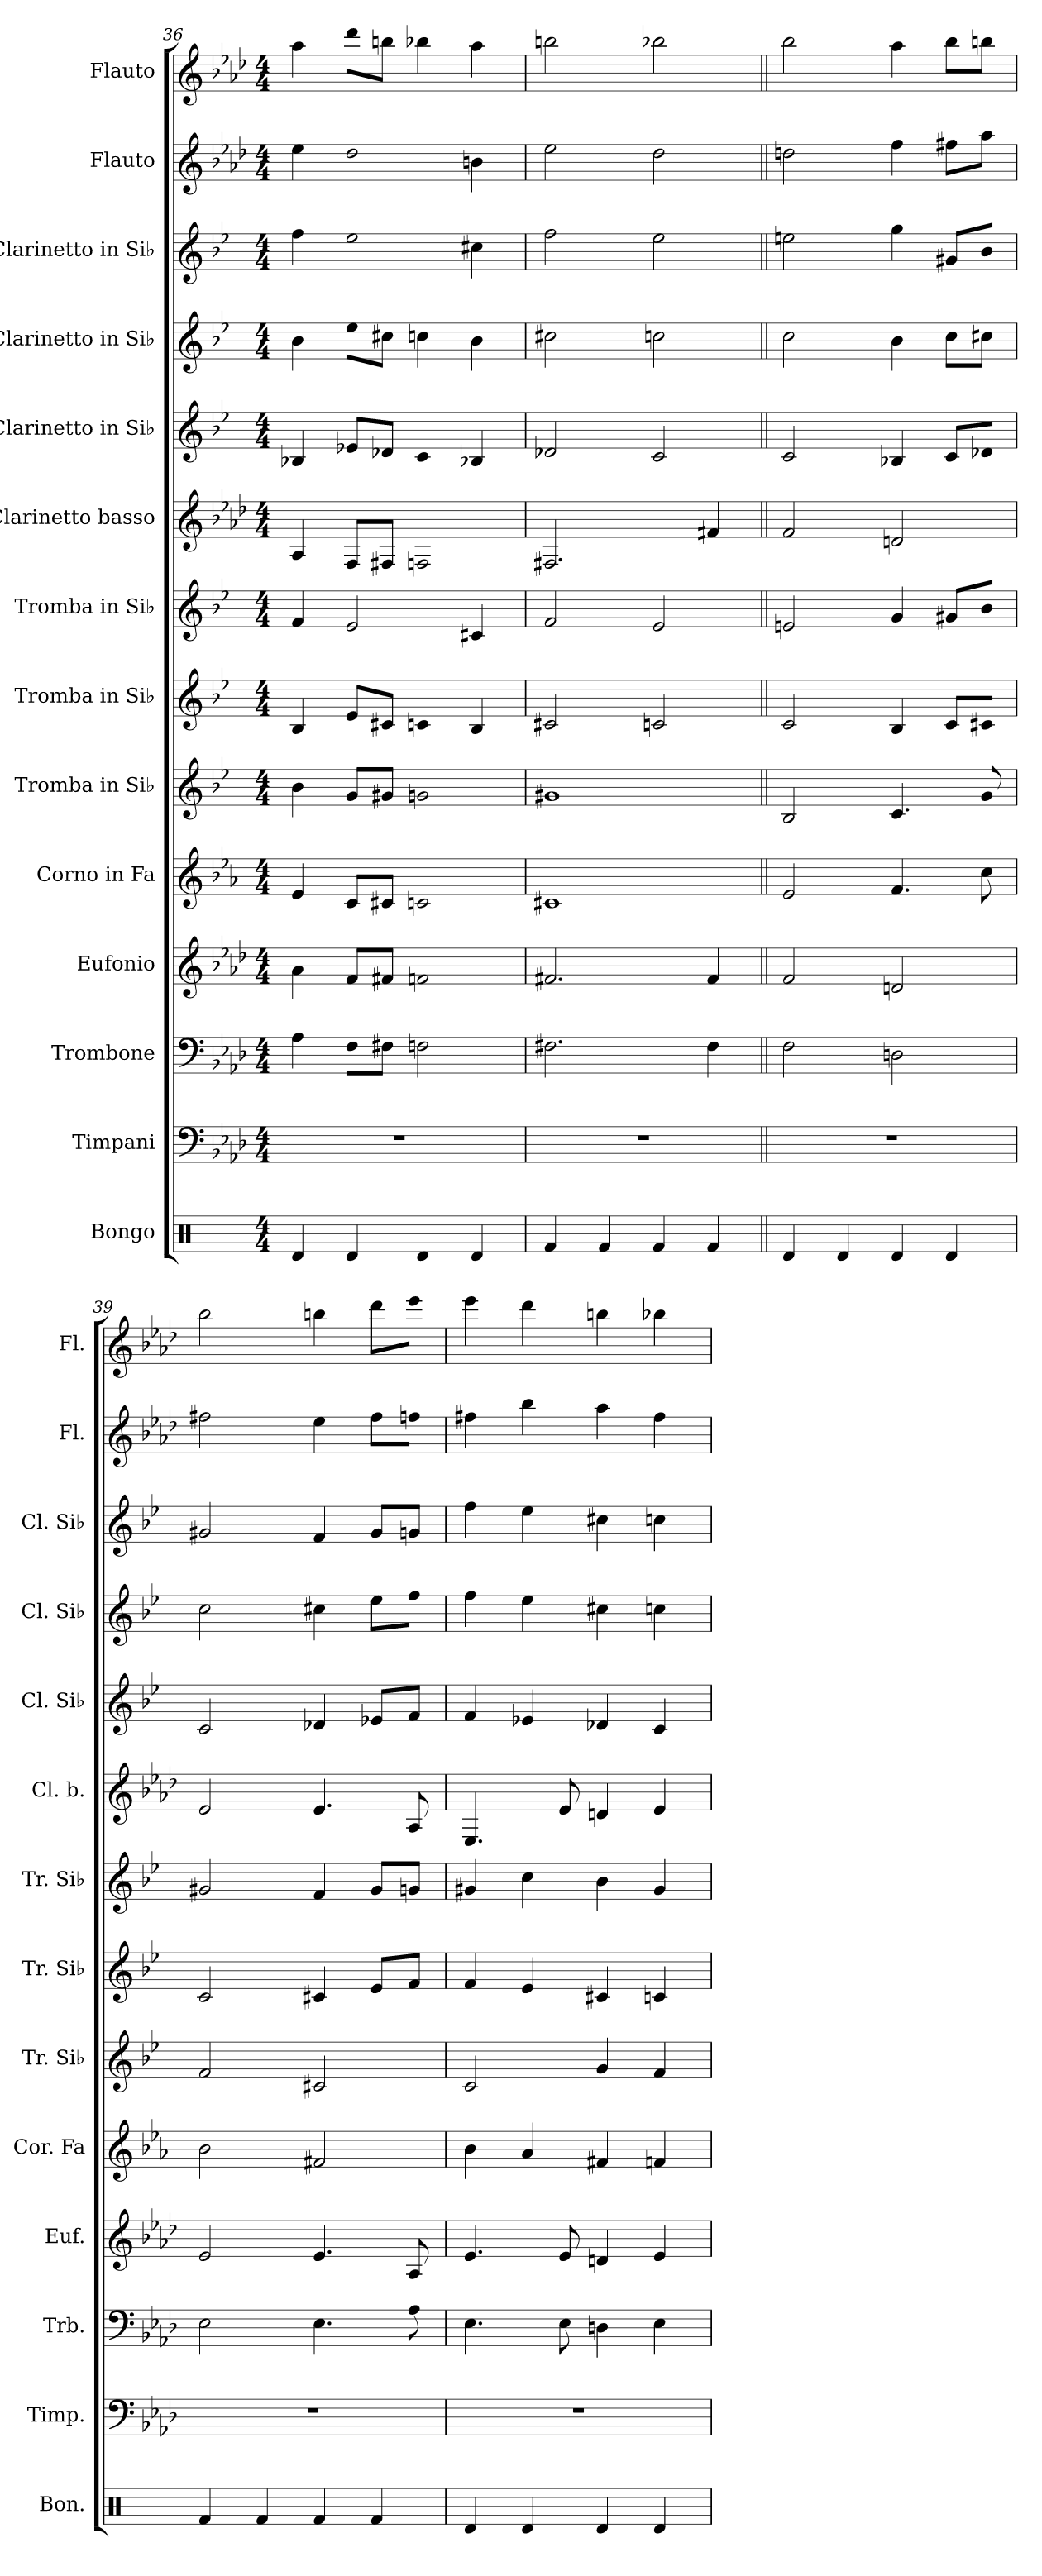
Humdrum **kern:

**kern	**kern	**kern	**kern	**kern	**kern	**kern	**kern	**kern	**kern	**kern	**kern	**kern	**kern
*part14	*part13	*part12	*part11	*part10	*part9	*part8	*part7	*part6	*part5	*part4	*part3	*part2	*part1
*staff14	*staff13	*staff12	*staff11	*staff10	*staff9	*staff8	*staff7	*staff6	*staff5	*staff4	*staff3	*staff2	*staff1
*I"Bongo	*I"Timpani	*I"Trombone	*I"Eufonio	*I"Corno in Fa	*I"Tromba in Si♭	*I"Tromba in Si♭	*I"Tromba in Si♭	*I"Clarinetto basso	*I"Clarinetto in Si♭	*I"Clarinetto in Si♭	*I"Clarinetto in Si♭	*I"Flauto	*I"Flauto
*I'Bon.	*I'Timp.	*I'Trb.	*I'Euf.	*I'Cor. Fa	*I'Tr. Si♭	*I'Tr. Si♭	*I'Tr. Si♭	*I'Cl. b.	*I'Cl. Si♭	*I'Cl. Si♭	*I'Cl. Si♭	*I'Fl.	*I'Fl.
!!LO:PB:g=z
*clefX	*clefF4	*clefF4	*clefG2	*clefG2	*clefG2	*clefG2	*clefG2	*clefG2	*clefG2	*clefG2	*clefG2	*clefG2	*clefG2
*	*	*	*ITrd8c14	*ITrd4c7	*ITrd1c2	*ITrd1c2	*ITrd1c2	*ITrd8c14	*ITrd1c2	*ITrd1c2	*ITrd1c2	*	*
*k[]	*k[b-e-a-d-]	*k[b-e-a-d-]	*k[b-e-a-d-]	*k[b-e-a-d-]	*k[b-e-a-d-]	*k[b-e-a-d-]	*k[b-e-a-d-]	*k[b-e-a-d-]	*k[b-e-a-d-]	*k[b-e-a-d-]	*k[b-e-a-d-]	*k[b-e-a-d-]	*k[b-e-a-d-]
*M4/4	*M4/4	*M4/4	*M4/4	*M4/4	*M4/4	*M4/4	*M4/4	*M4/4	*M4/4	*M4/4	*M4/4	*M4/4	*M4/4
=36	=36	=36	=36	=36	=36	=36	=36	=36	=36	=36	=36	=36	=36
4Rd/	1r	4A-\	4A-\	4A-/	4a-\	4A-/	4e-/	4AA-/	4A-X/	4a-\	4ee-\	4ee-\	4aa-\
4Rd/	.	8F\L	8F/L	8F/L	8f/L	8d-/L	2d-/	8FF/L	8d-X/L	8dd-\L	2dd-\	2dd-\	8ddd-\L
.	.	8F#X\J	8F#X/J	8F#X/J	8f#X/J	8Bn/J	.	8FF#X/J	8c-X/J	8bn\J	.	.	8bbn\J
4Rd/	.	2Fn\	2Fn/	2Fn/	2fn/	4B-X/	.	2FFn/	4B-/	4b-X\	.	.	4bb-X\
4Rd/	.	.	.	.	.	4A-/	4Bn/	.	4A-X/	4a-\	4bn\	4bn\	4aa-\
=37	=37	=37	=37	=37	=37	=37	=37	=37	=37	=37	=37	=37	=37
4Rf/	1r	2.F#X\	2.F#X/	1F#X	1f#X	2Bn/	2e-/	2.FF#X/	2c-X/	2bn\	2ee-\	2ee-\	2bbn\
4Rf/	.	.	.	.	.	.	.	.	.	.	.	.	.
4Rf/	.	.	.	.	.	2B-X/	2d-/	.	2B-/	2b-X\	2dd-\	2dd-\	2bb-X\
4Rf/	.	4F#\	4F#/	.	.	.	.	4F#X/	.	.	.	.	.
=38||	=38||	=38||	=38||	=38||	=38||	=38||	=38||	=38||	=38||	=38||	=38||	=38||	=38||
4Rd/	1r	2F\	2F/	2A-/	2A-/	2B-/	2dn/	2F/	2B-/	2b-\	2ddn\	2ddn\	2bb-\
4Rd/	.	.	.	.	.	.	.	.	.	.	.	.	.
4Rd/	.	2Dn\	2Dn/	4.B-/	4.B-/	4A-/	4f/	2Dn/	4A-X/	4a-\	4ff\	4ff\	4aa-\
4Rd/	.	.	.	.	.	8B-/L	8f#X/L	.	8B-/L	8b-\L	8f#X/L	8ff#X\L	8bb-\L
.	.	.	.	8f\	8f/	8Bn/J	8a-/J	.	8c-X/J	8bn\J	8a-/J	8aa-\J	8bbn\J
=39	=39	=39	=39	=39	=39	=39	=39	=39	=39	=39	=39	=39	=39
4Rf/	1r	2E-\	2E-/	2e-\	2e-/	2B-/	2f#X/	2E-/	2B-/	2b-\	2f#X/	2ff#X\	2bb-\
4Rf/	.	.	.	.	.	.	.	.	.	.	.	.	.
4Rf/	.	4.E-\	4.E-/	2Bn/	2Bn/	4Bn/	4e-/	4.E-/	4c-X/	4bn\	4e-/	4ee-\	4bbn\
4Rf/	.	.	.	.	.	8d-/L	8f#/L	.	8d-X/L	8dd-\L	8f#/L	8ff#\L	8ddd-\L
.	.	8A-\	8AA-/	.	.	8e-/J	8fn/J	8AA-/	8e-/J	8ee-\J	8fn/J	8ffn\J	8eee-\J
=40	=40	=40	=40	=40	=40	=40	=40	=40	=40	=40	=40	=40	=40
4Rd/	1r	4.E-\	4.E-/	4e-\	2B-/	4e-/	4f#X/	4.EE-/	4e-/	4ee-\	4ee-\	4ff#X\	4eee-\
4Rd/	.	.	.	4d-/	.	4d-/	4b-\	.	4d-X/	4dd-\	4dd-\	4bb-\	4ddd-\
.	.	8E-\	8E-/	.	.	.	.	8E-/	.	.	.	.	.
4Rd/	.	4Dn\	4Dn/	4Bn/	4f/	4Bn/	4a-\	4Dn/	4c-X/	4bn\	4bn\	4aa-\	4bbn\
4Rd/	.	4E-\	4E-/	4B-X/	4e-/	4B-X/	4f#/	4E-/	4B-/	4b-X\	4b-X\	4ff#\	4bb-X\
=	=	=	=	=	=	=	=	=	=	=	=	=	=
*-	*-	*-	*-	*-	*-	*-	*-	*-	*-	*-	*-	*-	*-
